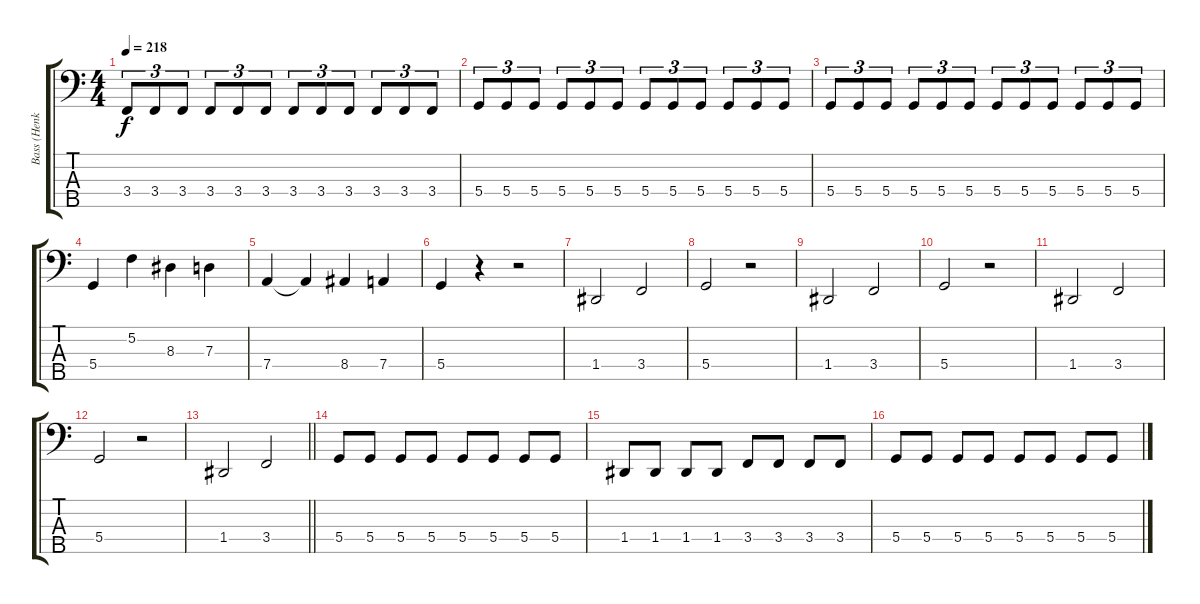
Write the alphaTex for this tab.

\track ("Bass (Henkka)" "Bass (Henk") {instrument electricbasspick}
\staff {score tabs}
\tuning (F2 C2 G1 D1 A0) {hide}
\ts (4 4)
\tempo 218
\clef f4
\ks c
3.4.8{tu (3 2) dy f} 3.4.8{tu (3 2)} 3.4.8{tu (3 2)} 3.4.8{tu (3 2)} 3.4.8{tu (3 2)} 3.4.8{tu (3 2)} 3.4.8{tu (3 2)} 3.4.8{tu (3 2)} 3.4.8{tu (3 2)} 3.4.8{tu (3 2)} 3.4.8{tu (3 2)} 3.4.8{tu (3 2)} |
5.4.8{tu (3 2)} 5.4.8{tu (3 2)} 5.4.8{tu (3 2)} 5.4.8{tu (3 2)} 5.4.8{tu (3 2)} 5.4.8{tu (3 2)} 5.4.8{tu (3 2)} 5.4.8{tu (3 2)} 5.4.8{tu (3 2)} 5.4.8{tu (3 2)} 5.4.8{tu (3 2)} 5.4.8{tu (3 2)} |
5.4.8{tu (3 2)} 5.4.8{tu (3 2)} 5.4.8{tu (3 2)} 5.4.8{tu (3 2)} 5.4.8{tu (3 2)} 5.4.8{tu (3 2)} 5.4.8{tu (3 2)} 5.4.8{tu (3 2)} 5.4.8{tu (3 2)} 5.4.8{tu (3 2)} 5.4.8{tu (3 2)} 5.4.8{tu (3 2)} |
5.4.4 5.2.4 8.3.4 7.3.4 |
7.4.4 7.4{t}.4 8.4.4 7.4.4 |
5.4.4 r.4 r.2 |
1.4.2 3.4.2 |
5.4.2 r.2 |
1.4.2 3.4.2 |
5.4.2 r.2 |
1.4.2 3.4.2 |
5.4.2 r.2 |
\barLineRight lightlight
1.4.2 3.4.2 |
5.4.8 5.4.8 5.4.8 5.4.8 5.4.8 5.4.8 5.4.8 5.4.8 |
1.4.8 1.4.8 1.4.8 1.4.8 3.4.8 3.4.8 3.4.8 3.4.8 |
5.4.8 5.4.8 5.4.8 5.4.8 5.4.8 5.4.8 5.4.8 5.4.8
